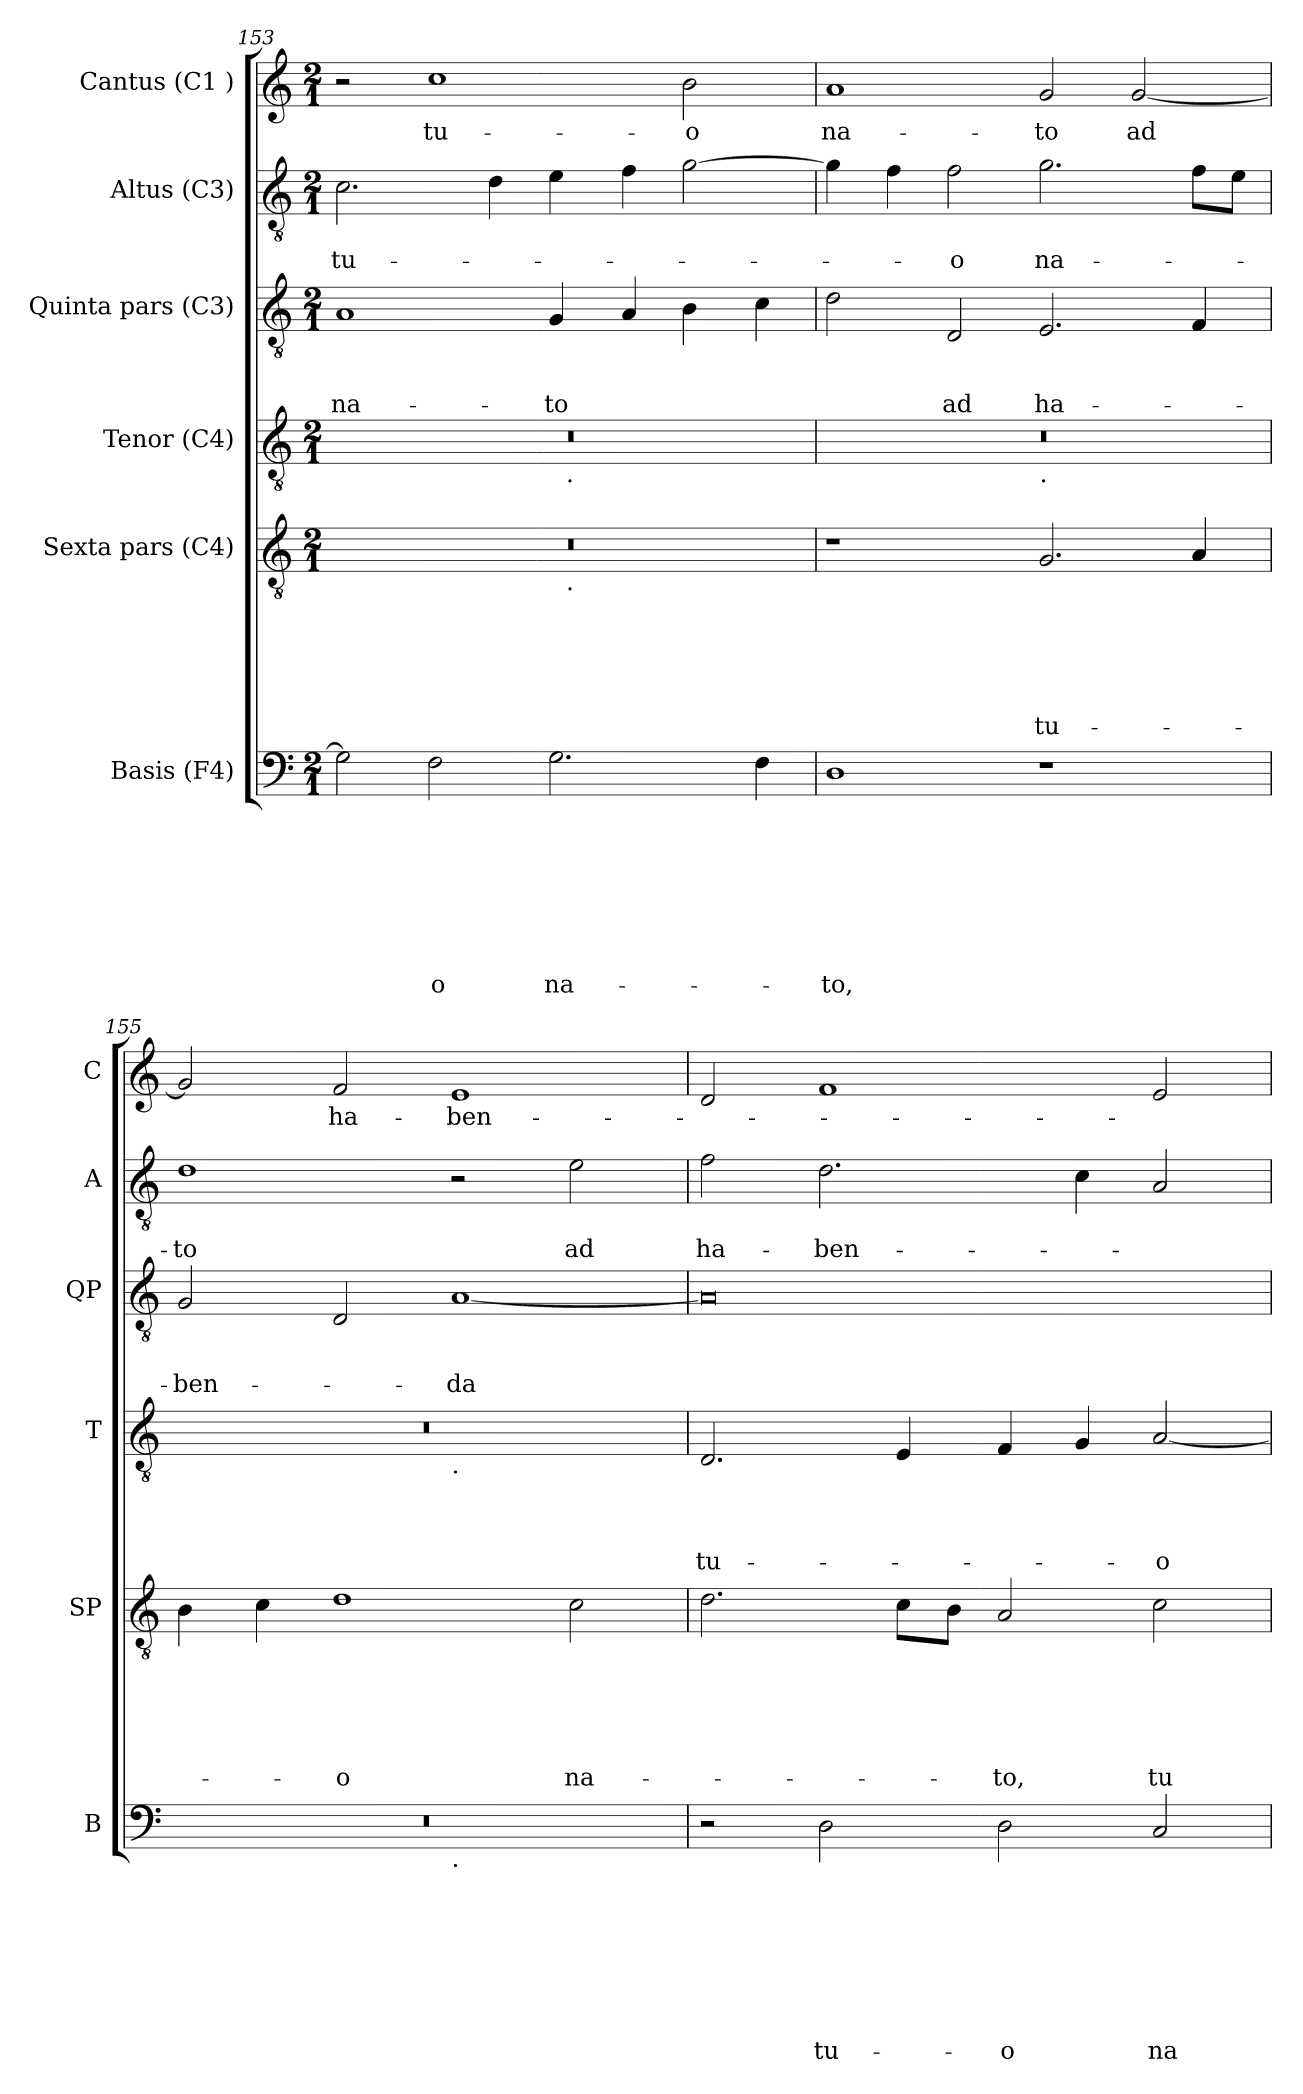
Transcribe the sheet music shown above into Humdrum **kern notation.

**kern	**text	**text	**text	**text	**text	**text	**text	**text	**kern	**text	**text	**text	**text	**text	**text	**kern	**text	**text	**text	**text	**kern	**text	**text	**text	**kern	**text	**text	**kern	**text
*part6	*part6	*part6	*part6	*part6	*part6	*part6	*part6	*part6	*part5	*part5	*part5	*part5	*part5	*part5	*part5	*part4	*part4	*part4	*part4	*part4	*part3	*part3	*part3	*part3	*part2	*part2	*part2	*part1	*part1
*staff6	*staff6	*staff6	*staff6	*staff6	*staff6	*staff6	*staff6	*staff6	*staff5	*staff5	*staff5	*staff5	*staff5	*staff5	*staff5	*staff4	*staff4	*staff4	*staff4	*staff4	*staff3	*staff3	*staff3	*staff3	*staff2	*staff2	*staff2	*staff1	*staff1
*I"Basis (F4)	*	*	*	*	*	*	*	*	*I"Sexta pars (C4)	*	*	*	*	*	*	*I"Tenor (C4)	*	*	*	*	*I"Quinta pars (C3)	*	*	*	*I"Altus (C3)	*	*	*I"Cantus (C1 )	*
*I'B	*	*	*	*	*	*	*	*	*I'SP	*	*	*	*	*	*	*I'T	*	*	*	*	*I'QP	*	*	*	*I'A	*	*	*I'C	*
!!LO:LB:g=z
*clefF4	*	*	*	*	*	*	*	*	*clefGv2	*	*	*	*	*	*	*clefGv2	*	*	*	*	*clefGv2	*	*	*	*clefGv2	*	*	*clefG2	*
*k[]	*	*	*	*	*	*	*	*	*k[]	*	*	*	*	*	*	*k[]	*	*	*	*	*k[]	*	*	*	*k[]	*	*	*k[]	*
*C:	*	*	*	*	*	*	*	*	*C:	*	*	*	*	*	*	*C:	*	*	*	*	*C:	*	*	*	*C:	*	*	*C:	*
*M2/1	*	*	*	*	*	*	*	*	*M2/1	*	*	*	*	*	*	*M2/1	*	*	*	*	*M2/1	*	*	*	*M2/1	*	*	*M2/1	*
=153	=153	=153	=153	=153	=153	=153	=153	=153	=153	=153	=153	=153	=153	=153	=153	=153	=153	=153	=153	=153	=153	=153	=153	=153	=153	=153	=153	=153	=153
!	!	!	!	!	!	!	!	!	!	!	!	!	!	!	!	!	!	!	!	!	!	!	!	!LO:LY:b	!	!	!LO:LY:b	!	!
*	*	*	*	*	*	*	*	*	*^	*	*	*	*	*	*	*^	*	*	*	*	*	*	*	*	*	*	*	*	*
2G\]	.	.	.	.	.	.	.	.	0r	1ryy	.	.	.	.	.	.	0r	1ryy	.	.	.	.	1A	.	.	na-	2.c\	.	tu-	2r	.
!	!	!	!	!	!	!	!	!LO:LY:b	!	!	!	!	!	!	!	!	!	!	!	!	!	!	!	!	!	!	!	!	!	!	!LO:LY:b
2F\	.	.	.	.	.	.	.	-o	.	.	.	.	.	.	.	.	.	.	.	.	.	.	.	.	.	.	.	.	.	1cc	tu-
.	.	.	.	.	.	.	.	.	.	.	.	.	.	.	.	.	.	.	.	.	.	.	.	.	.	.	4d\	.	.	.	.
!	!	!	!	!	!	!	!	!LO:LY:b	!	!	!	!	!	!	!	!	!	!	!	!	!	!	!	!	!	!LO:LY:b	!	!	!	!	!
2.G\	.	.	.	.	.	.	.	na-	.	32ryy	.	.	.	.	.	.	.	32ryy	.	.	.	.	4G/	.	.	-to	4e\	.	.	.	.
!	!	!	!	!	!	!	!	!	!	!	!	!	!	!	!	!	!	!LO:TX:b:t=.	!	!	!	!	!	!	!	!	!	!	!	!	!
!	!	!	!	!	!	!	!	!	!	!LO:TX:b:t=.	!	!	!	!	!	!	!	!	!	!	!	!	!	!	!	!	!	!	!	!	!
.	.	.	.	.	.	.	.	.	.	2ryy	.	.	.	.	.	.	.	2ryy	.	.	.	.	.	.	.	.	.	.	.	.	.
.	.	.	.	.	.	.	.	.	.	.	.	.	.	.	.	.	.	.	.	.	.	.	4A/	.	.	.	4f\	.	.	.	.
!	!	!	!	!	!	!	!	!	!	!	!	!	!	!	!	!	!	!	!	!	!	!	!	!	!	!	!	!	!	!	!LO:LY:b
.	.	.	.	.	.	.	.	.	.	.	.	.	.	.	.	.	.	.	.	.	.	.	4B\	.	.	.	[>2g\	.	.	2b\	-o
.	.	.	.	.	.	.	.	.	.	4...ryy	.	.	.	.	.	.	.	4...ryy	.	.	.	.	.	.	.	.	.	.	.	.	.
4F\	.	.	.	.	.	.	.	.	.	.	.	.	.	.	.	.	.	.	.	.	.	.	4c\	.	.	.	.	.	.	.	.
=154	=154	=154	=154	=154	=154	=154	=154	=154	=154	=154	=154	=154	=154	=154	=154	=154	=154	=154	=154	=154	=154	=154	=154	=154	=154	=154	=154	=154	=154	=154	=154
!	!	!	!	!	!	!	!	!LO:LY:b	!	!	!	!	!	!	!	!	!	!	!	!	!	!	!	!	!	!	!	!	!	!	!LO:LY:b
*	*	*	*	*	*	*	*	*	*v	*v	*	*	*	*	*	*	*	*	*	*	*	*	*	*	*	*	*	*	*	*	*
1D	.	.	.	.	.	.	.	-to,	1r	.	.	.	.	.	.	0r	1ryy	.	.	.	.	2d\	.	.	.	4g\]	.	.	1a	na-
.	.	.	.	.	.	.	.	.	.	.	.	.	.	.	.	.	.	.	.	.	.	.	.	.	.	4f\	.	.	.	.
!	!	!	!	!	!	!	!	!	!	!	!	!	!	!	!	!	!	!	!	!	!	!	!	!	!LO:LY:b	!	!	!LO:LY:b	!	!
.	.	.	.	.	.	.	.	.	.	.	.	.	.	.	.	.	.	.	.	.	.	2D/	.	.	ad	2f\	.	-o	.	.
!	!	!	!	!	!	!	!	!	!	!	!	!	!	!	!	!	!LO:TX:b:t=.	!	!	!	!	!	!	!	!	!	!	!	!	!
!	!	!	!	!	!	!	!	!	!	!	!	!	!	!	!LO:LY:b	!	!	!	!	!	!	!	!	!	!LO:LY:b	!	!	!LO:LY:b	!	!LO:LY:b
1r	.	.	.	.	.	.	.	.	2.G/	.	.	.	.	.	tu-	.	1ryy	.	.	.	.	2.E/	.	.	ha-	2.g\	.	na-	2g/	-to
!	!	!	!	!	!	!	!	!	!	!	!	!	!	!	!	!	!	!	!	!	!	!	!	!	!	!	!	!	!	!LO:LY:b
.	.	.	.	.	.	.	.	.	.	.	.	.	.	.	.	.	.	.	.	.	.	.	.	.	.	.	.	.	[<2g/	ad
.	.	.	.	.	.	.	.	.	4A/	.	.	.	.	.	.	.	.	.	.	.	.	4F/	.	.	.	8f\L	.	.	.	.
.	.	.	.	.	.	.	.	.	.	.	.	.	.	.	.	.	.	.	.	.	.	.	.	.	.	8e\J	.	.	.	.
=155	=155	=155	=155	=155	=155	=155	=155	=155	=155	=155	=155	=155	=155	=155	=155	=155	=155	=155	=155	=155	=155	=155	=155	=155	=155	=155	=155	=155	=155	=155
!	!	!	!	!	!	!	!	!	!	!	!	!	!	!	!	!	!	!	!	!	!	!	!	!	!LO:LY:b	!	!	!LO:LY:b	!	!
*^	*	*	*	*	*	*	*	*	*	*	*	*	*	*	*	*	*	*	*	*	*	*	*	*	*	*	*	*	*	*
0r	1ryy	.	.	.	.	.	.	.	.	4B\	.	.	.	.	.	.	0r	1ryy	.	.	.	.	2G/	.	.	-ben-	1d	.	-to	2g/]	.
.	.	.	.	.	.	.	.	.	.	4c\	.	.	.	.	.	.	.	.	.	.	.	.	.	.	.	.	.	.	.	.	.
!	!	!	!	!	!	!	!	!	!	!	!	!	!	!	!	!LO:LY:b:rj	!	!	!	!	!	!	!	!	!	!	!	!	!	!	!LO:LY:b
.	.	.	.	.	.	.	.	.	.	1d	.	.	.	.	.	-o	.	.	.	.	.	.	2D/	.	.	.	.	.	.	2f/	ha-
!	!	!	!	!	!	!	!	!	!	!	!	!	!	!	!	!	!	!LO:TX:b:t=.	!	!	!	!	!	!	!	!	!	!	!	!	!
!	!LO:TX:b:t=.	!	!	!	!	!	!	!	!	!	!	!	!	!	!	!	!	!	!	!	!	!	!	!	!	!	!	!	!	!	!
!	!	!	!	!	!	!	!	!	!	!	!	!	!	!	!	!	!	!	!	!	!	!	!	!	!	!LO:LY:b	!	!	!	!	!LO:LY:b
.	1ryy	.	.	.	.	.	.	.	.	.	.	.	.	.	.	.	.	1ryy	.	.	.	.	[<1A	.	.	-da	2r	.	.	1e	-ben-
!	!	!	!	!	!	!	!	!	!	!	!	!	!	!	!	!LO:LY:b	!	!	!	!	!	!	!	!	!	!	!	!	!LO:LY:b	!	!
.	.	.	.	.	.	.	.	.	.	2c\	.	.	.	.	.	na-	.	.	.	.	.	.	.	.	.	.	2e\	.	ad	.	.
=156	=156	=156	=156	=156	=156	=156	=156	=156	=156	=156	=156	=156	=156	=156	=156	=156	=156	=156	=156	=156	=156	=156	=156	=156	=156	=156	=156	=156	=156	=156	=156
!	!	!	!	!	!	!	!	!	!	!	!	!	!	!	!	!	!	!	!	!	!	!LO:LY:b	!	!	!	!	!	!	!LO:LY:b	!	!
*v	*v	*	*	*	*	*	*	*	*	*	*	*	*	*	*	*	*v	*v	*	*	*	*	*	*	*	*	*	*	*	*	*
2r	.	.	.	.	.	.	.	.	2.d\	.	.	.	.	.	.	2.D/	.	.	.	tu-	0A]	.	.	.	2f\	.	ha-	2d/	.
!	!	!	!	!	!	!	!	!LO:LY:b	!	!	!	!	!	!	!	!	!	!	!	!	!	!	!	!	!	!	!LO:LY:b	!	!
2D\	.	.	.	.	.	.	.	tu-	.	.	.	.	.	.	.	.	.	.	.	.	.	.	.	.	2.d\	.	-ben-	1f	.
.	.	.	.	.	.	.	.	.	8c\L	.	.	.	.	.	.	4E/	.	.	.	.	.	.	.	.	.	.	.	.	.
.	.	.	.	.	.	.	.	.	8B\J	.	.	.	.	.	.	.	.	.	.	.	.	.	.	.	.	.	.	.	.
!	!	!	!	!	!	!	!	!LO:LY:b	!	!	!	!	!	!	!LO:LY:b	!	!	!	!	!	!	!	!	!	!	!	!	!	!
2D\	.	.	.	.	.	.	.	-o	2A/	.	.	.	.	.	-to,	4F/	.	.	.	.	.	.	.	.	.	.	.	.	.
.	.	.	.	.	.	.	.	.	.	.	.	.	.	.	.	4G/	.	.	.	.	.	.	.	.	4c\	.	.	.	.
!	!	!	!	!	!	!	!	!LO:LY:b	!	!	!	!	!	!	!LO:LY:b	!	!	!	!	!LO:LY:b	!	!	!	!	!	!	!	!	!
2C/	.	.	.	.	.	.	.	na-	2c\	.	.	.	.	.	tu-	[<2A/	.	.	.	-o	.	.	.	.	2A/	.	.	2e/	.
=	=	=	=	=	=	=	=	=	=	=	=	=	=	=	=	=	=	=	=	=	=	=	=	=	=	=	=	=	=
*-	*-	*-	*-	*-	*-	*-	*-	*-	*-	*-	*-	*-	*-	*-	*-	*-	*-	*-	*-	*-	*-	*-	*-	*-	*-	*-	*-	*-	*-
